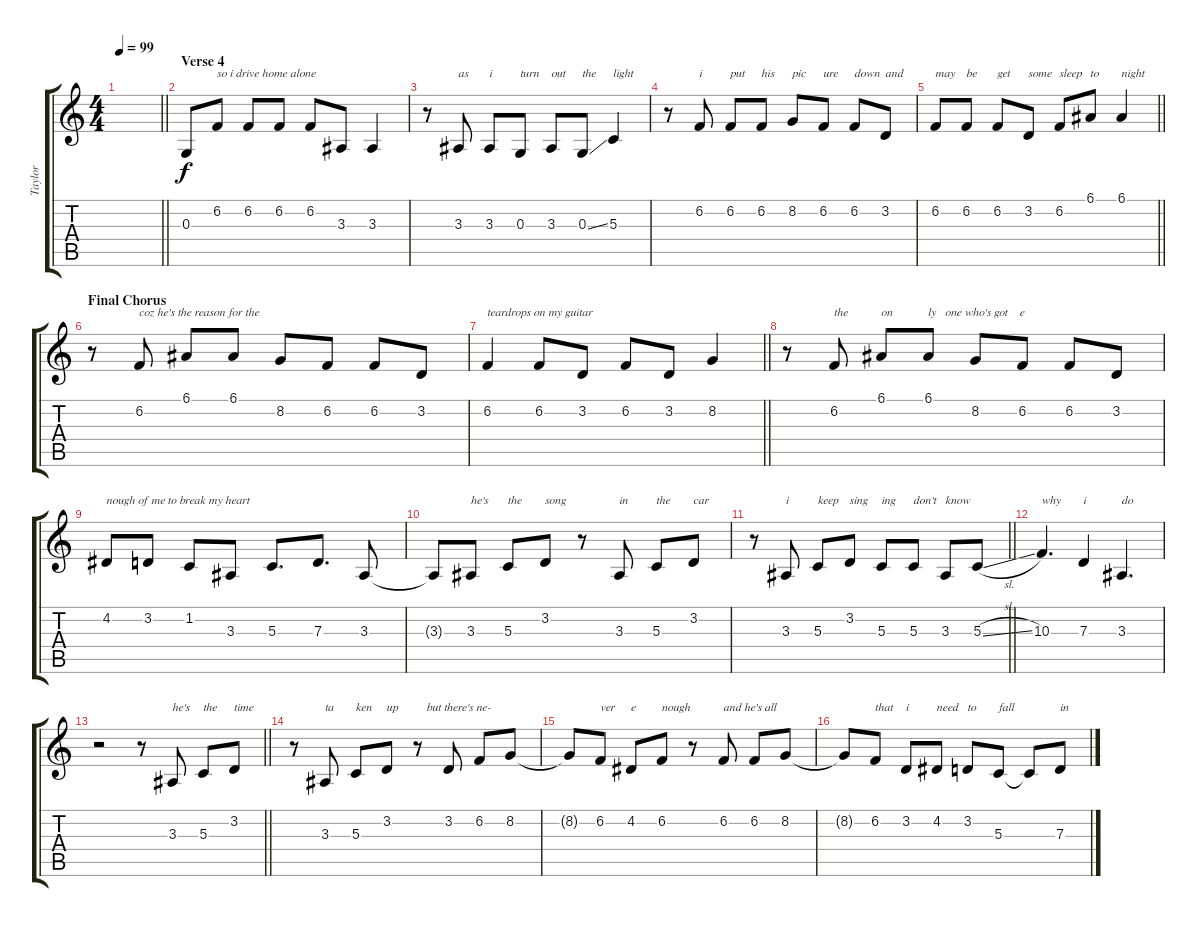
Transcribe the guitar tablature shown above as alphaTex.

\track ("Taylor" "Taylor") {instrument ocarina}
\staff {score tabs}
\tuning (E4 B3 G3 D3 A2 E2) {hide}
\ts (4 4)
\tempo 99
\clef g2
\barLineRight lightlight
\ks c
|
\section ("" "Verse 4")
0.3.8 6.2.8{txt "so i drive home alone"} 6.2.8 6.2.8 6.2.8 3.3.8 3.3.4 |
r.8 3.3.8{txt "as "} 3.3.8{txt "i"} 0.3.8{txt "turn"} 3.3.8{txt "out"} 0.3{ss}.8{txt "the"} 5.3.4{txt "light"} |
r.8 6.2.8{txt "i "} 6.2.8{txt "put"} 6.2.8{txt "his"} 8.2.8{txt "pic"} 6.2.8{txt "ure"} 6.2.8{txt "down"} 3.2.8{txt "and"} |
\barLineRight lightlight
6.2.8{txt "may"} 6.2.8{txt "be"} 6.2.8{txt "get"} 3.2.8{txt "some"} 6.2.8{txt "sleep"} 6.1.8{txt "to"} 6.1.4{txt "night"} |
\section ("" "Final Chorus")
r.8 6.2.8{txt "coz he's the reason for the "} 6.1.8 6.1.8 8.2.8 6.2.8 6.2.8 3.2.8 |
\barLineRight lightlight
6.2.4{txt "teardrops on my guitar"} 6.2.8 3.2.8 6.2.8 3.2.8 8.2.4 |
r.8 6.2.8{txt "the"} 6.1.8{txt "on"} 6.1.8{txt "ly   one who's got    e"} 8.2.8 6.2.8 6.2.8 3.2.8 |
4.2.8{txt "nough of me to break my heart"} 3.2.8 1.2.8 3.3.8 5.3.8{d} 7.3.8{d} 3.3.8 |
3.3{t}.8 3.3.8{txt "he's"} 5.3.8{txt "the"} 3.2.8{txt "song"} r.8 3.3.8{txt "in"} 5.3.8{txt "the"} 3.2.8{txt "car"} |
\barLineRight lightlight
r.8 3.3.8{txt "i"} 5.3.8{txt "keep"} 3.2.8{txt "sing"} 5.3.8{txt "ing"} 5.3.8{txt "don't "} 3.3.8{txt "know"} 5.3{sl}.8 |
10.3.4{d txt "why"} 7.3.4{txt "i"} 3.3.4{d txt "do"} |
\barLineRight lightlight
r.2 r.8 3.3.8{txt "he's"} 5.3.8{txt "the"} 3.2.8{txt "time"} |
r.8 3.3.8{txt "ta"} 5.3.8{txt "ken"} 3.2.8{txt "up"} r.8{txt "   but there's ne-"} 3.2.8 6.2.8 8.2.8 |
8.2{t}.8 6.2.8{txt "ver"} 4.2.8{txt "e"} 6.2.8{txt "nough"} r.8 6.2.8{txt "and he's all"} 6.2.8 8.2.8 |
8.2{t}.8 6.2.8{txt "that"} 3.2.8{txt "i"} 4.2.8{txt "need"} 3.2.8{txt "to"} 5.3.8{txt "fall"} 5.3{t}.8 7.3.8{txt "in"}
